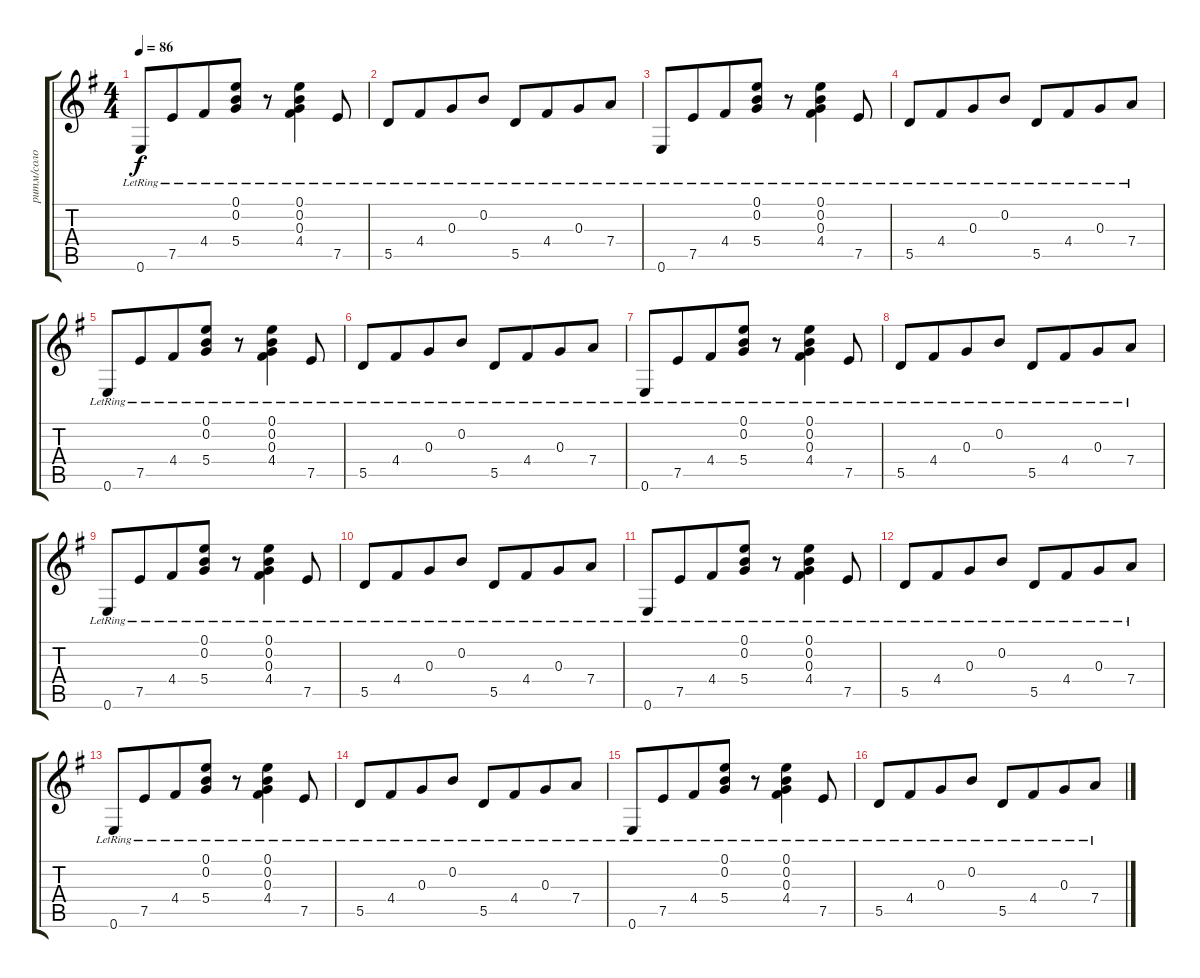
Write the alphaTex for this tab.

\track ("ритм/соло" "ритм/соло") {instrument electricguitarjazz}
\staff {score tabs}
\tuning (E4 B3 G3 D3 A2 E2) {hide}
\ts (4 4)
\tempo 86
\clef g2
\ks eminor
0.6{lr}.8{dy f} 7.5{lr}.8{beam merge} 4.4{lr}.8 (0.1{lr} 0.2{lr} 5.4{lr}).8 r.8 (0.1{lr} 0.2{lr} 0.3{lr} 4.4{lr}).4 7.5{lr}.8 |
5.5{lr}.8 4.4{lr}.8{beam merge} 0.3{lr}.8 0.2{lr}.8 5.5{lr}.8 4.4{lr}.8{beam merge} 0.3{lr}.8 7.4{lr}.8 |
0.6{lr}.8 7.5{lr}.8{beam merge} 4.4{lr}.8 (0.1{lr} 0.2{lr} 5.4{lr}).8 r.8 (0.1{lr} 0.2{lr} 0.3{lr} 4.4{lr}).4 7.5{lr}.8 |
5.5{lr}.8 4.4{lr}.8{beam merge} 0.3{lr}.8 0.2{lr}.8 5.5{lr}.8 4.4{lr}.8{beam merge} 0.3{lr}.8 7.4{lr}.8 |
0.6{lr}.8 7.5{lr}.8{beam merge} 4.4{lr}.8 (0.1{lr} 0.2{lr} 5.4{lr}).8 r.8 (0.1{lr} 0.2{lr} 0.3{lr} 4.4{lr}).4 7.5{lr}.8 |
5.5{lr}.8 4.4{lr}.8{beam merge} 0.3{lr}.8 0.2{lr}.8 5.5{lr}.8 4.4{lr}.8{beam merge} 0.3{lr}.8 7.4{lr}.8 |
0.6{lr}.8 7.5{lr}.8{beam merge} 4.4{lr}.8 (0.1{lr} 0.2{lr} 5.4{lr}).8 r.8 (0.1{lr} 0.2{lr} 0.3{lr} 4.4{lr}).4 7.5{lr}.8 |
5.5{lr}.8 4.4{lr}.8{beam merge} 0.3{lr}.8 0.2{lr}.8 5.5{lr}.8 4.4{lr}.8{beam merge} 0.3{lr}.8 7.4{lr}.8 |
0.6{lr}.8 7.5{lr}.8{beam merge} 4.4{lr}.8 (0.1{lr} 0.2{lr} 5.4{lr}).8 r.8 (0.1{lr} 0.2{lr} 0.3{lr} 4.4{lr}).4 7.5{lr}.8 |
5.5{lr}.8 4.4{lr}.8{beam merge} 0.3{lr}.8 0.2{lr}.8 5.5{lr}.8 4.4{lr}.8{beam merge} 0.3{lr}.8 7.4{lr}.8 |
0.6{lr}.8 7.5{lr}.8{beam merge} 4.4{lr}.8 (0.1{lr} 0.2{lr} 5.4{lr}).8 r.8 (0.1{lr} 0.2{lr} 0.3{lr} 4.4{lr}).4 7.5{lr}.8 |
5.5{lr}.8 4.4{lr}.8{beam merge} 0.3{lr}.8 0.2{lr}.8 5.5{lr}.8 4.4{lr}.8{beam merge} 0.3{lr}.8 7.4{lr}.8 |
0.6{lr}.8 7.5{lr}.8{beam merge} 4.4{lr}.8 (0.1{lr} 0.2{lr} 5.4{lr}).8 r.8 (0.1{lr} 0.2{lr} 0.3{lr} 4.4{lr}).4 7.5{lr}.8 |
5.5{lr}.8 4.4{lr}.8{beam merge} 0.3{lr}.8 0.2{lr}.8 5.5{lr}.8 4.4{lr}.8{beam merge} 0.3{lr}.8 7.4{lr}.8 |
0.6{lr}.8 7.5{lr}.8{beam merge} 4.4{lr}.8 (0.1{lr} 0.2{lr} 5.4{lr}).8 r.8 (0.1{lr} 0.2{lr} 0.3{lr} 4.4{lr}).4 7.5{lr}.8 |
5.5{lr}.8 4.4{lr}.8{beam merge} 0.3{lr}.8 0.2{lr}.8 5.5{lr}.8 4.4{lr}.8{beam merge} 0.3{lr}.8 7.4{lr}.8
